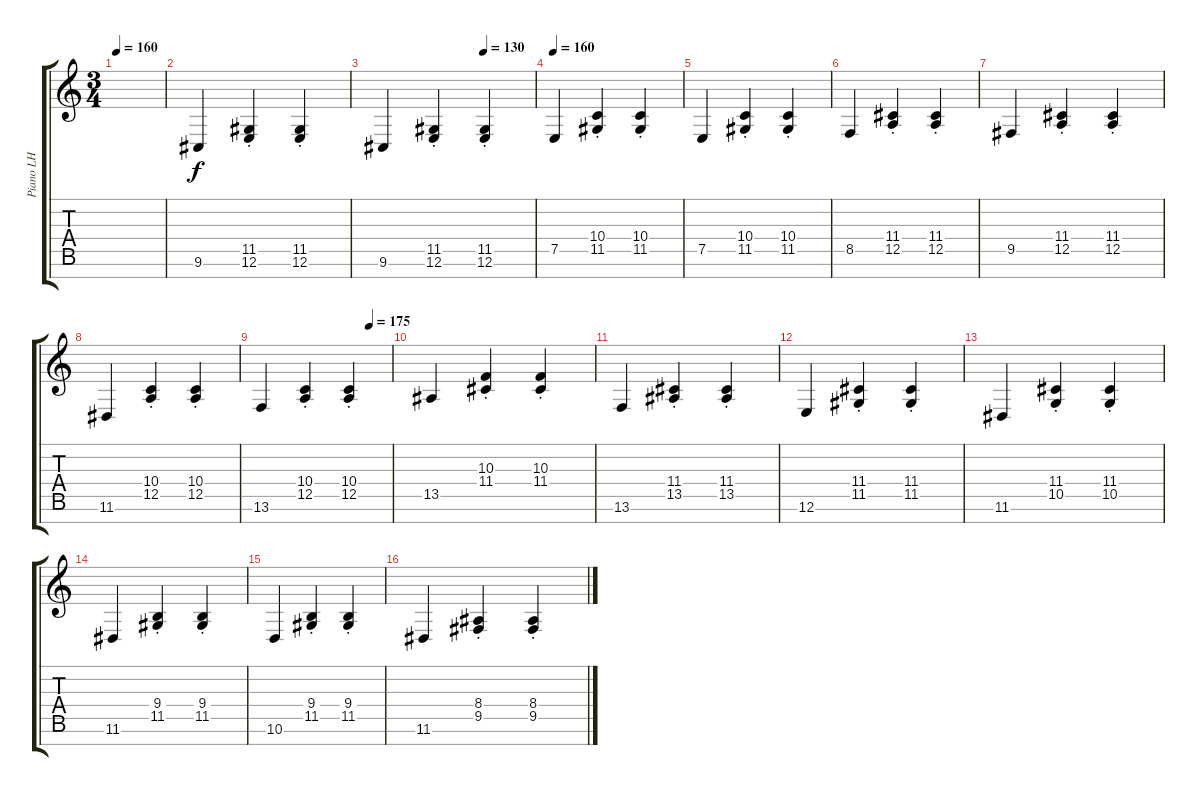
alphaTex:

\track ("Piano LH" "Piano LH") {instrument acousticgrandpiano}
\staff {score tabs}
\tuning (E4 B3 G3 D3 A2 E2 B1) {hide}
\ts (3 4)
\tempo 160
\clef g2
\ks c
|
9.6.4 (11.5{st} 12.6{st}).4 (11.5{st} 12.6{st}).4 |
\tempo (130 0.6666666666666666)
9.6.4 (11.5{st} 12.6{st}).4 (11.5{st} 12.6{st}).4 |
\tempo 160
7.5.4 (10.4{st} 11.5{st}).4 (10.4{st} 11.5{st}).4 |
7.5.4 (10.4{st} 11.5{st}).4 (10.4{st} 11.5{st}).4 |
8.5.4 (11.4{st} 12.5{st}).4 (11.4{st} 12.5{st}).4 |
9.5.4 (11.4{st} 12.5{st}).4 (11.4{st} 12.5{st}).4 |
11.6.4 (10.4{st} 12.5{st}).4 (10.4{st} 12.5{st}).4 |
\tempo (175 0.8333333333333334)
13.6.4 (10.4{st} 12.5{st}).4 (10.4{st} 12.5{st}).4 |
13.5.4 (10.3{st} 11.4{st}).4 (10.3{st} 11.4{st}).4 |
13.6.4 (11.4{st} 13.5{st}).4 (11.4{st} 13.5{st}).4 |
12.6.4 (11.4{st} 11.5{st}).4 (11.4{st} 11.5{st}).4 |
11.6.4 (11.4{st} 10.5{st}).4 (11.4{st} 10.5{st}).4 |
11.6.4 (9.4{st} 11.5{st}).4 (9.4{st} 11.5{st}).4 |
10.6.4 (9.4{st} 11.5{st}).4 (9.4{st} 11.5{st}).4 |
11.6.4 (8.4{st} 9.5{st}).4 (8.4{st} 9.5{st}).4
